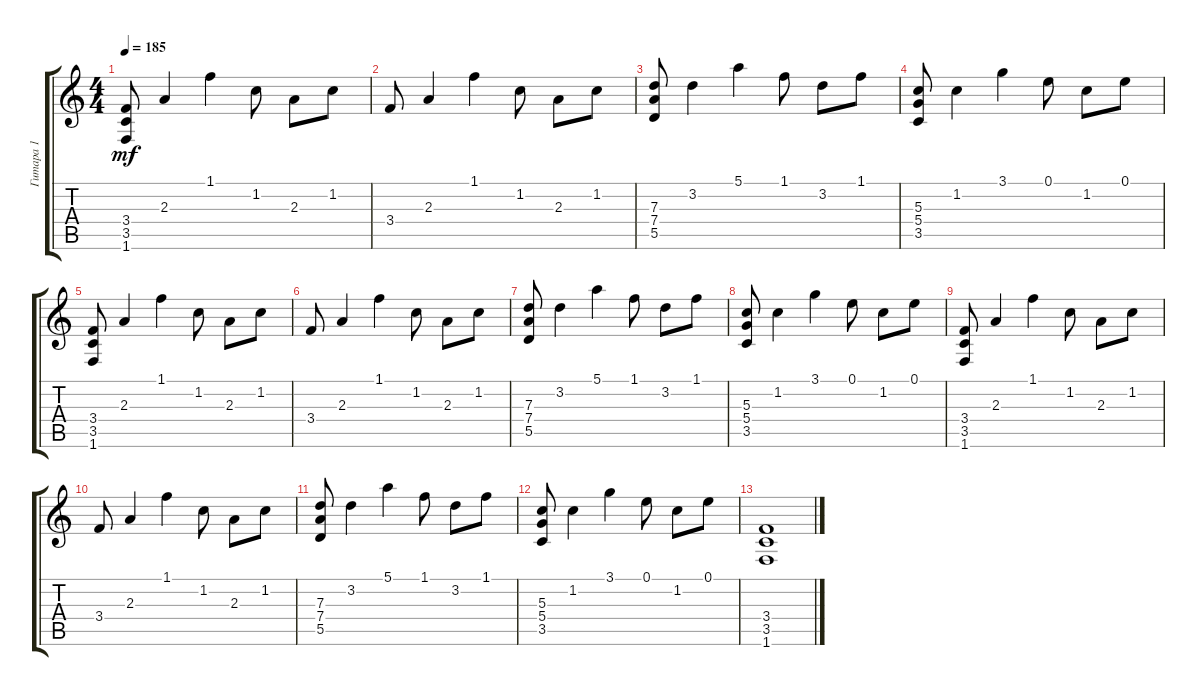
\track ("Гитара 1" "Гитара 1") {instrument distortionguitar}
\staff {score tabs}
\tuning (E4 B3 G3 D3 A2 E2) {hide}
\ts (4 4)
\tempo 185
\clef g2
\ks c
(3.4 3.5 1.6).8{dy mf} 2.3.4 1.1.4 1.2.8 2.3.8 1.2.8 |
3.4.8 2.3.4 1.1.4 1.2.8 2.3.8 1.2.8 |
(7.3 7.4 5.5).8 3.2.4 5.1.4 1.1.8 3.2.8 1.1.8 |
(5.3 5.4 3.5).8 1.2.4 3.1.4 0.1.8 1.2.8 0.1.8 |
(3.4 3.5 1.6).8 2.3.4 1.1.4 1.2.8 2.3.8 1.2.8 |
3.4.8 2.3.4 1.1.4 1.2.8 2.3.8 1.2.8 |
(7.3 7.4 5.5).8 3.2.4 5.1.4 1.1.8 3.2.8 1.1.8 |
(5.3 5.4 3.5).8 1.2.4 3.1.4 0.1.8 1.2.8 0.1.8 |
(3.4 3.5 1.6).8 2.3.4 1.1.4 1.2.8 2.3.8 1.2.8 |
3.4.8 2.3.4 1.1.4 1.2.8 2.3.8 1.2.8 |
(7.3 7.4 5.5).8 3.2.4 5.1.4 1.1.8 3.2.8 1.1.8 |
(5.3 5.4 3.5).8 1.2.4 3.1.4 0.1.8 1.2.8 0.1.8 |
(3.4 3.5 1.6).1
